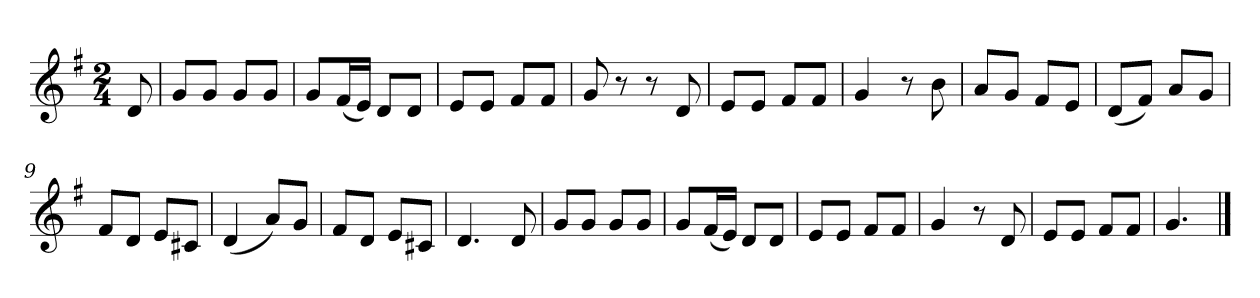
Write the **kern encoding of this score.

**kern
*part1
*staff1
*k[f#]
*M2/4
*MM120
=
8d
=1
8gL
8gJ
8gL
8gJ
=2
8gL
(16f#L
16eJJ)
8dL
8dJ
=3
8eL
8eJ
8f#L
8f#J
=4
8g
8r
8r
8d
=5
8eL
8eJ
8f#L
8f#J
=6
4g
8r
8b
=7
8aL
8gJ
8f#L
8eJ
=8
(8dL
8f#J)
8aL
8gJ
=9
8f#L
8dJ
8eL
8c#XJ
=10
(4d
8aL)
8gJ
=11
8f#L
8dJ
8eL
8c#XJ
=12
4.d
8d
=13
8gL
8gJ
8gL
8gJ
=14
8gL
(16f#L
16eJJ)
8dL
8dJ
=15
8eL
8eJ
8f#L
8f#J
=16
4g
8r
8d
=17
8eL
8eJ
8f#L
8f#J
=18
4.g
==
*-
